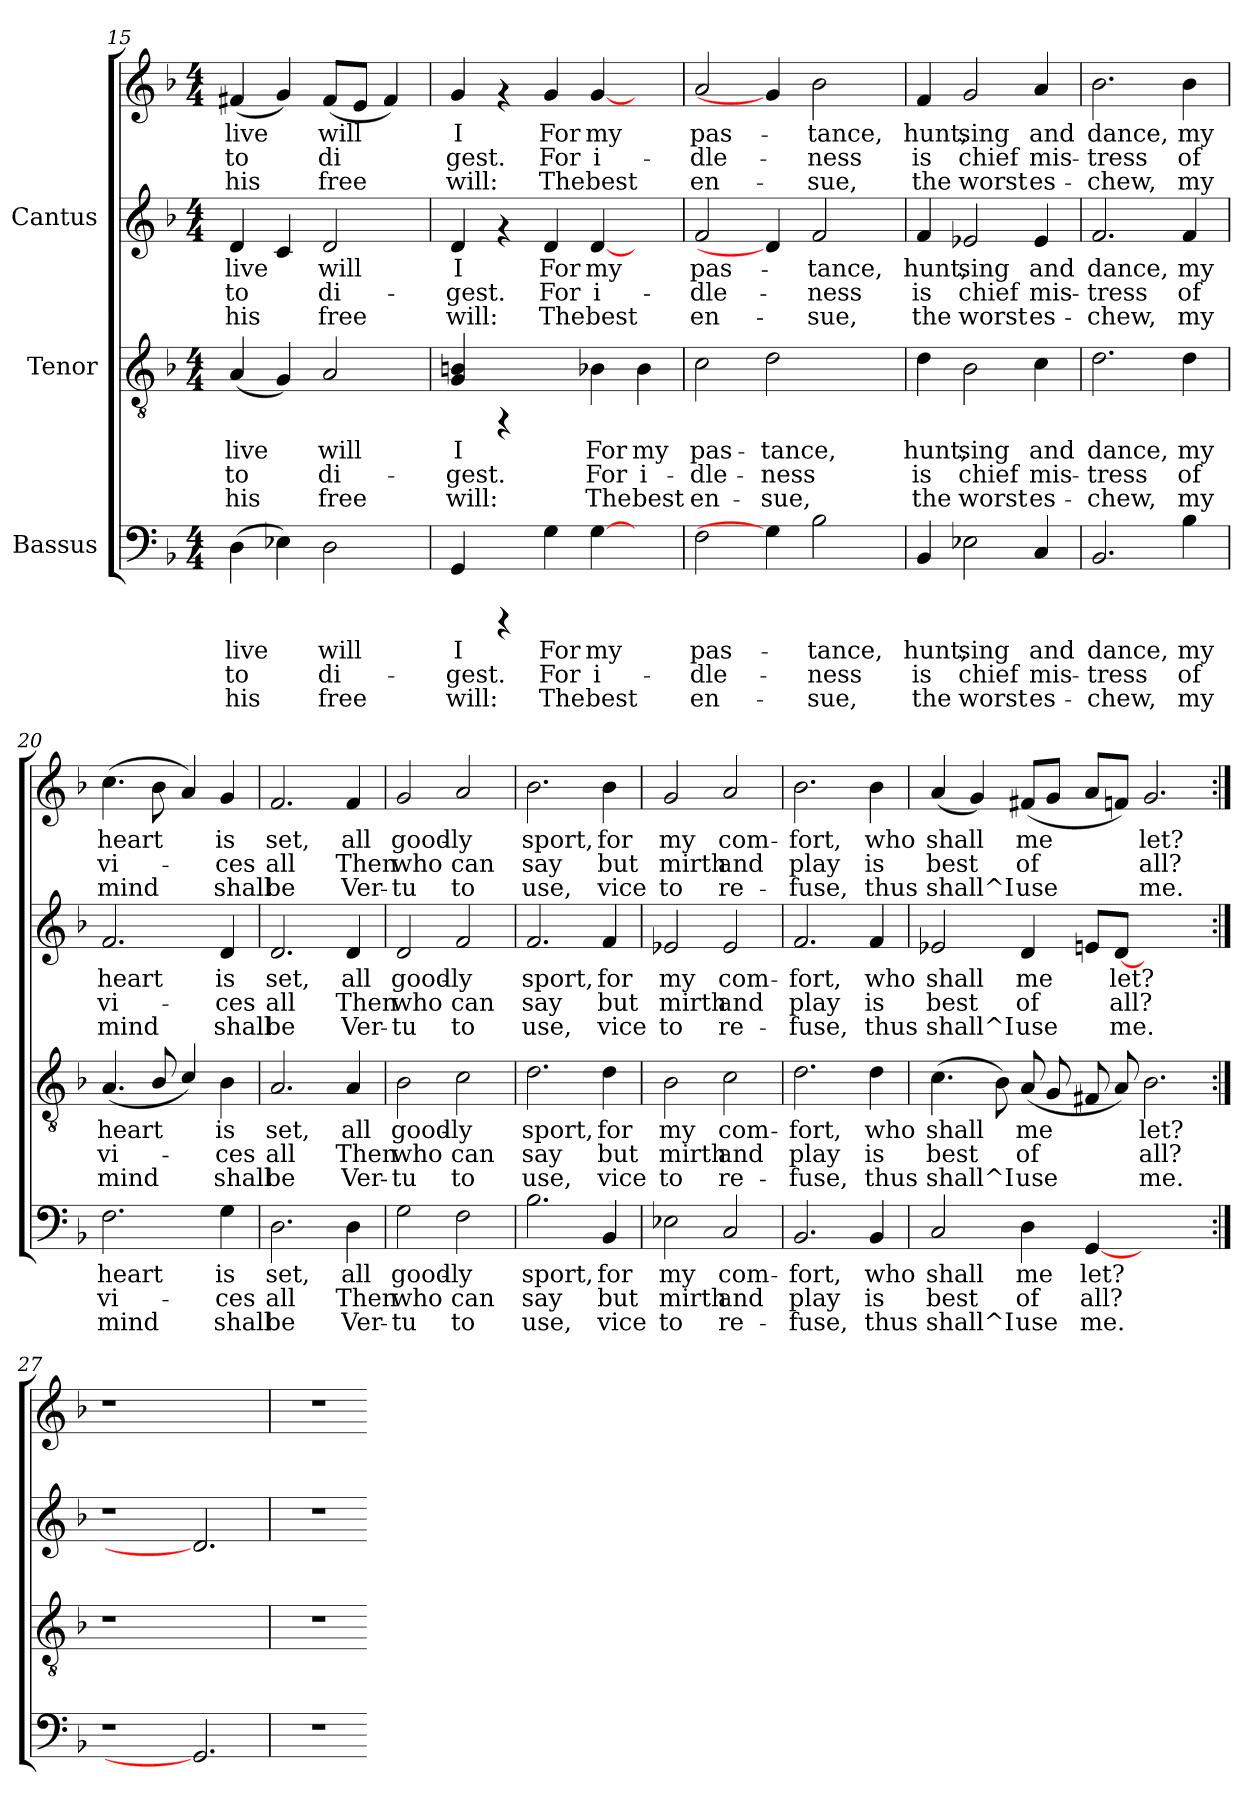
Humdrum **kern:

**kern	**text	**text	**text	**kern	**text	**text	**text	**kern	**text	**text	**text	**kern	**text	**text	**text
*part3	*part3	*part3	*part3	*part2	*part2	*part2	*part2	*part1	*part1	*part1	*part1	*part1	*part1	*part1	*part1
*staff4	*staff4	*staff4	*staff4	*staff3	*staff3	*staff3	*staff3	*staff2	*staff2	*staff2	*staff2	*staff1	*staff1	*staff1	*staff1
*I"Bassus	*	*	*	*I"Tenor	*	*	*	*I"Cantus	*	*	*	*	*	*	*
*clefF4	*	*	*	*clefGv2	*	*	*	*clefG2	*	*	*	*clefG2	*	*	*
*k[b-]	*	*	*	*k[b-]	*	*	*	*k[b-]	*	*	*	*k[b-]	*	*	*
*F:	*	*	*	*F:	*	*	*	*F:	*	*	*	*F:	*	*	*
*M4/4	*	*	*	*M4/4	*	*	*	*M4/4	*	*	*	*M4/4	*	*	*
=15	=15	=15	=15	=15	=15	=15	=15	=15	=15	=15	=15	=15	=15	=15	=15
!	!LO:LY:b:cj	!LO:LY:b:cj	!LO:LY:b:cj	!	!LO:LY:b:cj	!LO:LY:b:cj	!LO:LY:b:cj	!	!LO:LY:b:cj	!LO:LY:b:cj	!LO:LY:b:cj	!	!LO:LY:b:cj	!LO:LY:b:cj	!LO:LY:b:cj
(>4D\	live	to	his	(<4A/	live	to	his	4d/	live	to	his	(<4f#X/	live	to	his
!	!LO:LY:b:cj	!LO:LY:b:cj	!LO:LY:b:cj	!	!LO:LY:b:cj	!LO:LY:b:cj	!LO:LY:b:cj	!	!LO:LY:b:cj	!LO:LY:b:cj	!LO:LY:b:cj	!	!LO:LY:b:cj	!LO:LY:b:cj	!LO:LY:b:cj
4E-X\)	.	.	.	4G/)	.	.	.	4c/	.	.	.	4g/)	.	.	.
!	!LO:LY:b:cj	!LO:LY:b:cj	!LO:LY:b:cj	!	!LO:LY:b:cj	!LO:LY:b:cj	!LO:LY:b:cj	!	!LO:LY:b:cj	!LO:LY:b:cj	!LO:LY:b:cj	!	!LO:LY:b:cj	!LO:LY:b:cj	!LO:LY:b:cj
2D\	will	di-	-free	2A/	will	di-	-free	2d/	will	di-	-free	(<8f#/L	will	di-	-free
!	!	!	!	!	!	!	!	!	!	!	!	!	!LO:LY:b:cj	!LO:LY:b:cj	!LO:LY:b:cj
.	.	.	.	.	.	.	.	.	.	.	.	8e/J	.	-	-
!	!	!	!	!	!	!	!	!	!	!	!	!	!LO:LY:b:cj	!LO:LY:b:cj	!LO:LY:b:cj
.	.	.	.	.	.	.	.	.	.	.	.	4f#/)	.	-	-
=16	=16	=16	=16	=16	=16	=16	=16	=16	=16	=16	=16	=16	=16	=16	=16
!	!LO:LY:b:cj	!LO:LY:b:cj	!LO:LY:b:cj	!	!LO:LY:b:cj	!LO:LY:b:cj	!LO:LY:b:cj	!	!LO:LY:b:cj	!LO:LY:b:cj	!LO:LY:b:cj	!	!LO:LY:b:cj	!LO:LY:b:cj	!LO:LY:b:cj
4GG/	I	gest.	will:	4Bn/ 4G/	I	gest.	will:	4d/	I	gest.	will:	4g/	I	gest.	will:
4rCCC	.	.	.	4rFF	.	.	.	4rf	.	.	.	4rf	.	.	.
!	!LO:LY:b:cj	!LO:LY:b:cj	!LO:LY:b:cj	!	!	!	!	!	!LO:LY:b:cj	!LO:LY:b:cj	!LO:LY:b:cj	!	!LO:LY:b:cj	!LO:LY:b:cj	!LO:LY:b:cj
4G\	For	For	The	4ryy	.	.	.	4d/	For	For	The	4g/	For	For	The
!	!LO:LY:b:cj	!LO:LY:b:cj	!LO:LY:b:cj	!	!LO:LY:b:cj	!LO:LY:b:cj	!LO:LY:b:cj	!	!LO:LY:b:cj	!LO:LY:b:cj	!LO:LY:b:cj	!	!LO:LY:b:cj	!LO:LY:b:cj	!LO:LY:b:cj
[4G\	my	i-	-best	4B-X\	For	For	The	[4d/	my	i-	-best	[4g/	my	i-	-best
!	!	!	!	!	!LO:LY:b:cj	!LO:LY:b:cj	!LO:LY:b:cj	!	!	!	!	!	!	!	!
4ryy	.	.	.	4B-\	my	i-	-best	4ryy	.	.	.	4ryy	.	.	.
=17	=17	=17	=17	=17	=17	=17	=17	=17	=17	=17	=17	=17	=17	=17	=17
!	!LO:LY:b:cj	!LO:LY:b:cj	!LO:LY:b:cj	!	!LO:LY:b:cj	!LO:LY:b:cj	!LO:LY:b:cj	!	!LO:LY:b:cj	!LO:LY:b:cj	!LO:LY:b:cj	!	!LO:LY:b:cj	!LO:LY:b:cj	!LO:LY:b:cj
2F\	pas-	-dle-	-en-	2c\	pas-	-dle-	-en-	2f/	pas-	-dle-	-en-	2a/	pas-	-dle-	-en-
!	!	!	!	!	!LO:LY:b:cj	!LO:LY:b:cj	!LO:LY:b:cj	!	!	!	!	!	!	!	!
4G\]	.	.	.	2d\	-tance,	ness	sue,	4d/]	.	.	.	4g/]	.	.	.
!	!LO:LY:b:cj	!LO:LY:b:cj	!LO:LY:b:cj	!	!	!	!	!	!LO:LY:b:cj	!LO:LY:b:cj	!LO:LY:b:cj	!	!LO:LY:b:cj	!LO:LY:b:cj	!LO:LY:b:cj
2B-\	-tance,	ness	sue,	.	.	.	.	2f/	-tance,	ness	sue,	2b-\	-tance,	ness	sue,
.	.	.	.	4ryy	.	.	.	.	.	.	.	.	.	.	.
=18	=18	=18	=18	=18	=18	=18	=18	=18	=18	=18	=18	=18	=18	=18	=18
!	!LO:LY:b:cj	!LO:LY:b:cj	!LO:LY:b:cj	!	!LO:LY:b:cj	!LO:LY:b:cj	!LO:LY:b:cj	!	!LO:LY:b:cj	!LO:LY:b:cj	!LO:LY:b:cj	!	!LO:LY:b:cj	!LO:LY:b:cj	!LO:LY:b:cj
4BB-/	hunt,	is	the	4d\	hunt,	is	the	4f/	-hunt,	is	the	4f/	hunt,	is	the
!	!LO:LY:b:cj	!LO:LY:b:cj	!LO:LY:b:cj	!	!LO:LY:b:cj	!LO:LY:b:cj	!LO:LY:b:cj	!	!LO:LY:b:cj	!LO:LY:b:cj	!LO:LY:b:cj	!	!LO:LY:b:cj	!LO:LY:b:cj	!LO:LY:b:cj
2E-X\	sing	chief	worst	2B-\	sing	chief	worst	2e-X/	sing	chief	worst	2g/	sing	chief	worst
!	!LO:LY:b:cj	!LO:LY:b:cj	!LO:LY:b:cj	!	!LO:LY:b:cj	!LO:LY:b:cj	!LO:LY:b:cj	!	!LO:LY:b:cj	!LO:LY:b:cj	!LO:LY:b:cj	!	!LO:LY:b:cj	!LO:LY:b:cj	!LO:LY:b:cj
4C/	and	mis-	-es-	4c\	and	mis-	-es-	4e-/	and	mis-	-es-	4a/	and	mis-	-es-
!!LO:LB:g=z
=19	=19	=19	=19	=19	=19	=19	=19	=19	=19	=19	=19	=19	=19	=19	=19
!	!LO:LY:b:cj	!LO:LY:b:cj	!LO:LY:b:cj	!	!LO:LY:b:cj	!LO:LY:b:cj	!LO:LY:b:cj	!	!LO:LY:b:cj	!LO:LY:b:cj	!LO:LY:b:cj	!	!LO:LY:b:cj	!LO:LY:b:cj	!LO:LY:b:cj
2.BB-/	-dance,	tress	chew,	2.d\	-dance,	tress	chew,	2.f/	dance,	tress	chew,	2.b-\	-dance,	tress	chew,
!	!LO:LY:b:cj	!LO:LY:b:cj	!LO:LY:b:cj	!	!LO:LY:b:cj	!LO:LY:b:cj	!LO:LY:b:cj	!	!LO:LY:b:cj	!LO:LY:b:cj	!LO:LY:b:cj	!	!LO:LY:b:cj	!LO:LY:b:cj	!LO:LY:b:cj
4B-\	my	of	my	4d\	my	of	my	4f/	my	of	my	4b-\	my	of	my
=20	=20	=20	=20	=20	=20	=20	=20	=20	=20	=20	=20	=20	=20	=20	=20
!	!LO:LY:b:cj	!LO:LY:b:cj	!LO:LY:b:cj	!	!LO:LY:b:cj	!LO:LY:b:cj	!LO:LY:b:cj	!	!LO:LY:b:cj	!LO:LY:b:cj	!LO:LY:b:cj	!	!LO:LY:b:cj	!LO:LY:b:cj	!LO:LY:b:cj
2.F\	heart	vi-	-mind	(<4.A/	heart	vi-	-mind	2.f/	heart	vi-	-mind	(>4.cc\	heart	vi-	-mind
!	!	!	!	!	!LO:LY:b:cj	!LO:LY:b:cj	!LO:LY:b:cj	!	!	!	!	!	!LO:LY:b:cj	!LO:LY:b:cj	!LO:LY:b:cj
.	.	.	.	8B-/	.	.	.	.	.	.	.	8b-\	.	.	.
!	!	!	!	!	!LO:LY:b:cj	!LO:LY:b:cj	!LO:LY:b:cj	!	!	!	!	!	!LO:LY:b:cj	!LO:LY:b:cj	!LO:LY:b:cj
.	.	.	.	4c/)	.	.	.	.	.	.	.	4a/)	.	.	.
!	!LO:LY:b:cj	!LO:LY:b:cj	!LO:LY:b:cj	!	!LO:LY:b:cj	!LO:LY:b:cj	!LO:LY:b:cj	!	!LO:LY:b:cj	!LO:LY:b:cj	!LO:LY:b:cj	!	!LO:LY:b:cj	!LO:LY:b:cj	!LO:LY:b:cj
4G\	is	ces	shall	4B-\	is	ces	shall	4d/	is	ces	shall	4g/	is	ces	shall
=21	=21	=21	=21	=21	=21	=21	=21	=21	=21	=21	=21	=21	=21	=21	=21
!	!LO:LY:b:cj	!LO:LY:b:cj	!LO:LY:b:cj	!	!LO:LY:b:cj	!LO:LY:b:cj	!LO:LY:b:cj	!	!LO:LY:b:cj	!LO:LY:b:cj	!LO:LY:b:cj	!	!LO:LY:b:cj	!LO:LY:b:cj	!LO:LY:b:cj
2.D\	set,	all	be	2.A/	set,	all	be	2.d/	-set,	all	be	2.f/	set,	all	be
!	!LO:LY:b:cj	!LO:LY:b:cj	!LO:LY:b:cj	!	!LO:LY:b:cj	!LO:LY:b:cj	!LO:LY:b:cj	!	!LO:LY:b:cj	!LO:LY:b:cj	!LO:LY:b:cj	!	!LO:LY:b:cj	!LO:LY:b:cj	!LO:LY:b:cj
4D\	all	Then	Ver-	4A/	all	Then	Ver-	4d/	all	Then	Ver-	4f/	all	Then	Ver-
=22	=22	=22	=22	=22	=22	=22	=22	=22	=22	=22	=22	=22	=22	=22	=22
!	!LO:LY:b:cj	!LO:LY:b:cj	!LO:LY:b:cj	!	!LO:LY:b:cj	!LO:LY:b:cj	!LO:LY:b:cj	!	!LO:LY:b:cj	!LO:LY:b:cj	!LO:LY:b:cj	!	!LO:LY:b:cj	!LO:LY:b:cj	!LO:LY:b:cj
2G\	-good-	-who	tu	2B-\	-good-	-who	tu	2d/	good-	-who	tu	2g/	-good-	-who	tu
!	!LO:LY:b:cj	!LO:LY:b:cj	!LO:LY:b:cj	!	!LO:LY:b:cj	!LO:LY:b:cj	!LO:LY:b:cj	!	!LO:LY:b:cj	!LO:LY:b:cj	!LO:LY:b:cj	!	!LO:LY:b:cj	!LO:LY:b:cj	!LO:LY:b:cj
2F\	ly	can	to	2c\	ly	can	to	2f/	ly	can	to	2a/	ly	can	to
=23	=23	=23	=23	=23	=23	=23	=23	=23	=23	=23	=23	=23	=23	=23	=23
!	!LO:LY:b:cj	!LO:LY:b:cj	!LO:LY:b:cj	!	!LO:LY:b:cj	!LO:LY:b:cj	!LO:LY:b:cj	!	!LO:LY:b:cj	!LO:LY:b:cj	!LO:LY:b:cj	!	!LO:LY:b:cj	!LO:LY:b:cj	!LO:LY:b:cj
2.B-\	sport,	say	use,	2.d\	sport,	say	use,	2.f/	sport,	say	use,	2.b-\	sport,	say	use,
!	!LO:LY:b:cj	!LO:LY:b:cj	!LO:LY:b:cj	!	!LO:LY:b:cj	!LO:LY:b:cj	!LO:LY:b:cj	!	!LO:LY:b:cj	!LO:LY:b:cj	!LO:LY:b:cj	!	!LO:LY:b:cj	!LO:LY:b:cj	!LO:LY:b:cj
4BB-/	for	but	vice	4d\	for	but	vice	4f/	for	but	vice	4b-\	for	but	vice
=24	=24	=24	=24	=24	=24	=24	=24	=24	=24	=24	=24	=24	=24	=24	=24
!	!LO:LY:b:cj	!LO:LY:b:cj	!LO:LY:b:cj	!	!LO:LY:b:cj	!LO:LY:b:cj	!LO:LY:b:cj	!	!LO:LY:b:cj	!LO:LY:b:cj	!LO:LY:b:cj	!	!LO:LY:b:cj	!LO:LY:b:cj	!LO:LY:b:cj
2E-X\	my	mirth	to	2B-\	my	mirth	to	2e-X/	-my	mirth	to	2g/	my	mirth	to
!	!LO:LY:b:cj	!LO:LY:b:cj	!LO:LY:b:cj	!	!LO:LY:b:cj	!LO:LY:b:cj	!LO:LY:b:cj	!	!LO:LY:b:cj	!LO:LY:b:cj	!LO:LY:b:cj	!	!LO:LY:b:cj	!LO:LY:b:cj	!LO:LY:b:cj
2C/	com-	-and	re-	2c\	com-	-and	re-	2e-/	com-	-and	re-	2a/	com-	-and	re-
=25	=25	=25	=25	=25	=25	=25	=25	=25	=25	=25	=25	=25	=25	=25	=25
!	!LO:LY:b:cj	!LO:LY:b:cj	!LO:LY:b:cj	!	!LO:LY:b:cj	!LO:LY:b:cj	!LO:LY:b:cj	!	!LO:LY:b:cj	!LO:LY:b:cj	!LO:LY:b:cj	!	!LO:LY:b:cj	!LO:LY:b:cj	!LO:LY:b:cj
2.BB-/	-fort,	play	fuse,	2.d\	-fort,	play	fuse,	2.f/	fort,	play	fuse,	2.b-\	-fort,	play	fuse,
!	!LO:LY:b:cj	!LO:LY:b:cj	!LO:LY:b:cj	!	!LO:LY:b:cj	!LO:LY:b:cj	!LO:LY:b:cj	!	!LO:LY:b:cj	!LO:LY:b:cj	!LO:LY:b:cj	!	!LO:LY:b:cj	!LO:LY:b:cj	!LO:LY:b:cj
4BB-/	who	is	thus	4d\	who	is	thus	4f/	who	is	thus	4b-\	who	is	thus
!!LO:LB:g=z
=26	=26	=26	=26	=26	=26	=26	=26	=26	=26	=26	=26	=26	=26	=26	=26
!	!LO:LY:b:cj	!LO:LY:b:cj	!LO:LY:b:cj	!	!LO:LY:b:cj	!LO:LY:b:cj	!LO:LY:b:cj	!	!LO:LY:b:cj	!LO:LY:b:cj	!LO:LY:b:cj	!	!LO:LY:b:cj	!LO:LY:b:cj	!LO:LY:b:cj
2C/	shall	best	shall^I	(>4.c\	shall	best	shall^I	2e-X/	shall	best	shall^I	(<4a/	shall	best	shall^I
!	!	!	!	!	!	!	!	!	!	!	!	!	!LO:LY:b:cj	!LO:LY:b:cj	!LO:LY:b:cj
.	.	.	.	.	.	.	.	.	.	.	.	4g/)	.	.	.
!	!	!	!	!	!LO:LY:b:cj	!LO:LY:b:cj	!LO:LY:b:cj	!	!	!	!	!	!	!	!
.	.	.	.	8B-\)	.	.	.	.	.	.	.	.	.	.	.
!	!LO:LY:b:cj	!LO:LY:b:cj	!LO:LY:b:cj	!	!LO:LY:b:cj	!LO:LY:b:cj	!LO:LY:b:cj	!	!LO:LY:b:cj	!LO:LY:b:cj	!LO:LY:b:cj	!	!LO:LY:b:cj	!LO:LY:b:cj	!LO:LY:b:cj
4D\	me	of	use	(<8A/	me	of	use	4d/	me	of	use	(<8f#X/L	me	of	use
!	!	!	!	!	!LO:LY:b:cj	!LO:LY:b:cj	!LO:LY:b:cj	!	!	!	!	!	!LO:LY:b:cj	!LO:LY:b:cj	!LO:LY:b:cj
.	.	.	.	8G/	.	.	.	.	.	.	.	8g/J	.	.	.
!	!LO:LY:b:cj	!LO:LY:b:cj	!LO:LY:b:cj	!	!LO:LY:b:cj	!LO:LY:b:cj	!LO:LY:b:cj	!	!LO:LY:b:cj	!LO:LY:b:cj	!LO:LY:b:cj	!	!LO:LY:b:cj	!LO:LY:b:cj	!LO:LY:b:cj
[4GG	let?	all?	me.	8F#X/	.	.	.	8e/L	.	.	.	8a/L	.	.	.
!	!	!	!	!	!LO:LY:b:cj	!LO:LY:b:cj	!LO:LY:b:cj	!	!LO:LY:b:cj	!LO:LY:b:cj	!LO:LY:b:cj	!	!LO:LY:b:cj	!LO:LY:b:cj	!LO:LY:b:cj
.	.	.	.	8A/)	.	.	.	[8d/J	let?	all?	me.	8f/J)	.	.	.
!	!	!	!	!	!LO:LY:b:cj	!LO:LY:b:cj	!LO:LY:b:cj	!	!	!	!	!	!LO:LY:b:cj	!LO:LY:b:cj	!LO:LY:b:cj
2.ryy	.	.	.	2.B-\	let?	all?	me.	2.ryy	.	.	.	2.g/	let?	all?	me.
=27:|!	=27:|!	=27:|!	=27:|!	=27:|!	=27:|!	=27:|!	=27:|!	=27:|!	=27:|!	=27:|!	=27:|!	=27:|!	=27:|!	=27:|!	=27:|!
1r	.	.	.	1r	.	.	.	1r	.	.	.	1r	.	.	.
2.GG]	.	.	.	2.ryy	.	.	.	2.d/]	.	.	.	2.ryy	.	.	.
=28	=28	=28	=28	=28	=28	=28	=28	=28	=28	=28	=28	=28	=28	=28	=28
1r	.	.	.	1r	.	.	.	1r	.	.	.	1r	.	.	.
=	==	==	==	=	==	==	==	==	==	==	==	==	==	==	==
*-	*-	*-	*-	*-	*-	*-	*-	*-	*-	*-	*-	*-	*-	*-	*-
